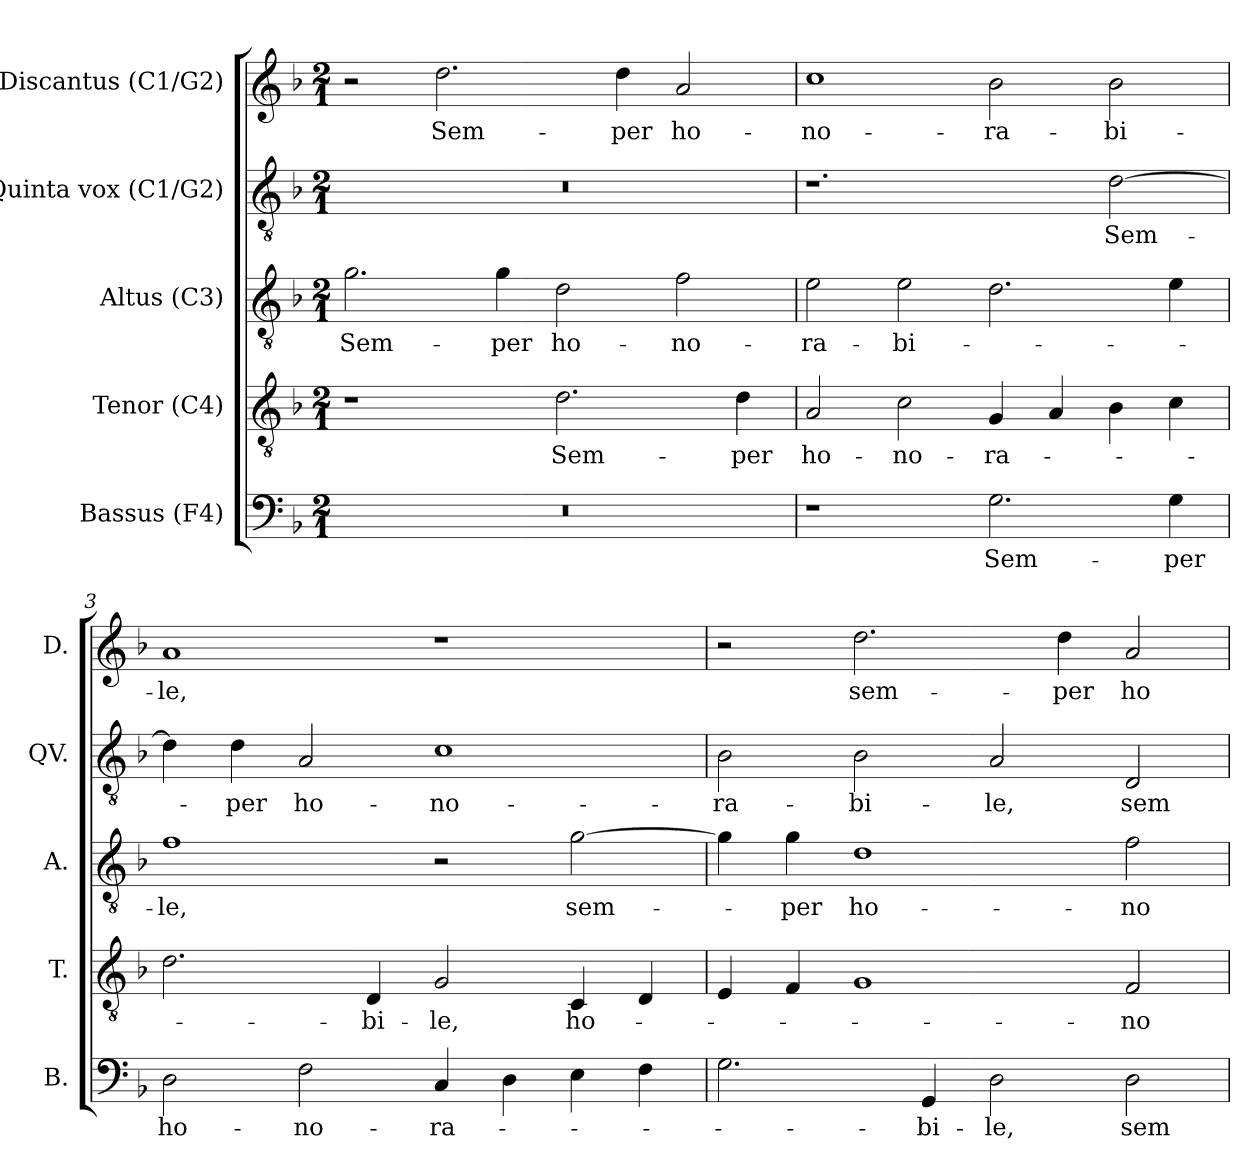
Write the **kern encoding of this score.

**kern	**text	**kern	**text	**kern	**text	**kern	**text	**kern	**text
*part5	*part5	*part4	*part4	*part3	*part3	*part2	*part2	*part1	*part1
*staff5	*staff5	*staff4	*staff4	*staff3	*staff3	*staff2	*staff2	*staff1	*staff1
*I"Bassus (F4)	*	*I"Tenor (C4)	*	*I"Altus (C3)	*	*I"Quinta vox (C1/G2)	*	*I"Discantus (C1/G2)	*
*I'B.	*	*I'T.	*	*I'A.	*	*I'QV.	*	*I'D.	*
!!LO:PB:g=z
*clefF4	*	*clefGv2	*	*clefGv2	*	*clefGv2	*	*clefG2	*
*	*	*ITrd7c12	*	*ITrd7c12	*	*	*	*	*
*k[b-]	*	*k[b-]	*	*k[b-]	*	*k[b-]	*	*k[b-]	*
*F:	*	*F:	*	*F:	*	*F:	*	*F:	*
*M2/1	*	*M2/1	*	*M2/1	*	*M2/1	*	*M2/1	*
=1	=1	=1	=1	=1	=1	=1	=1	=1	=1
!LO:N:vis=1	!	!	!	!	!	!	!	!	!
!	!	!	!	!	!LO:LY:b:color=#000000	!LO:N:vis=1	!	!	!
0r	.	1r	.	2.Gi\	Sem-	0r	.	2r	.
!	!	!	!	!	!	!	!	!	!LO:LY:b:color=#000000
.	.	.	.	.	.	.	.	2.ddi\	Sem-
!	!	!	!	!	!LO:LY:b:color=#000000	!	!	!	!
.	.	.	.	4Gi\	-per	.	.	.	.
!	!	!	!LO:LY:b:color=#000000	!	!	!	!	!	!
!	!	!	!	!	!LO:LY:b:color=#000000	!	!	!	!
.	.	2.Di\	Sem-	2Di\	ho-	.	.	.	.
!	!	!	!	!	!	!	!	!	!LO:LY:b:color=#000000
.	.	.	.	.	.	.	.	4ddi\	-per
!	!	!	!	!	!LO:LY:b:color=#000000	!	!	!	!
!	!	!	!	!	!	!	!	!	!LO:LY:b:color=#000000
.	.	.	.	2Fi\	-no-	.	.	2ai/	ho-
!	!	!	!LO:LY:b:color=#000000	!	!	!	!	!	!
.	.	4Di\	-per	.	.	.	.	.	.
=2	=2	=2	=2	=2	=2	=2	=2	=2	=2
!	!	!	!LO:LY:b:color=#000000	!	!	!	!	!	!
!	!	!	!	!	!LO:LY:b:color=#000000	!	!	!	!
!	!	!	!	!	!	!	!	!	!LO:LY:b:color=#000000
1r	.	2AAi/	ho-	2Ei\	-ra-	1.r	.	1cci	-no-
!	!	!	!LO:LY:b:color=#000000	!	!	!	!	!	!
!	!	!	!	!	!LO:LY:b:color=#000000	!	!	!	!
.	.	2Ci\	-no-	2Ei\	-bi-	.	.	.	.
!	!LO:LY:b:color=#000000	!	!	!	!	!	!	!	!
!	!	!	!LO:LY:b:color=#000000	!	!	!	!	!	!
!	!	!	!	!	!	!	!	!	!LO:LY:b:color=#000000
2.Gi\	Sem-	4GGi/	-ra-	2.Di\	.	.	.	2b-i\	-ra-
.	.	4AAi/	.	.	.	.	.	.	.
!	!	!	!	!	!	!	!LO:LY:b:color=#000000	!	!
!	!	!	!	!	!	!	!	!	!LO:LY:b:color=#000000
.	.	4BB-i\	.	.	.	[2di\	Sem-	2b-i\	-bi-
!	!LO:LY:b:color=#000000	!	!	!	!	!	!	!	!
4Gi\	-per	4Ci\	.	4Ei\	.	.	.	.	.
=3	=3	=3	=3	=3	=3	=3	=3	=3	=3
!	!LO:LY:b:color=#000000	!	!	!	!	!	!	!	!
!	!	!	!	!	!LO:LY:b:color=#000000	!	!	!	!
!	!	!	!	!	!	!	!	!	!LO:LY:b:color=#000000
2Di\	ho-	2.Di\	.	1Fi	-le,	4di\]	.	1ai	-le,
!	!	!	!	!	!	!	!LO:LY:b:color=#000000	!	!
.	.	.	.	.	.	4di\	-per	.	.
!	!LO:LY:b:color=#000000	!	!	!	!	!	!	!	!
!	!	!	!	!	!	!	!LO:LY:b:color=#000000	!	!
2Fi\	-no-	.	.	.	.	2Ai/	ho-	.	.
!	!	!	!LO:LY:b:color=#000000	!	!	!	!	!	!
.	.	4DDi/	-bi-	.	.	.	.	.	.
!	!LO:LY:b:color=#000000	!	!	!	!	!	!	!	!
!	!	!	!LO:LY:b:color=#000000	!	!	!	!	!	!
!	!	!	!	!	!	!	!LO:LY:b:color=#000000	!	!
4Ci/	-ra-	2GGi/	-le,	2r	.	1ci	-no-	1r	.
4Di\	.	.	.	.	.	.	.	.	.
!	!	!	!LO:LY:b:color=#000000	!	!	!	!	!	!
!	!	!	!	!	!LO:LY:b:color=#000000	!	!	!	!
4Ei\	.	4CCi/	ho-	[2Gi\	sem-	.	.	.	.
4Fi\	.	4DDi/	.	.	.	.	.	.	.
!!LO:LB:g=z
=4	=4	=4	=4	=4	=4	=4	=4	=4	=4
!	!	!	!	!	!	!	!LO:LY:b:color=#000000	!	!
2.Gi\	.	4EEi/	.	4Gi\]	.	2B-i\	-ra-	2r	.
!	!	!	!	!	!LO:LY:b:color=#000000	!	!	!	!
.	.	4FFi/	.	4Gi\	-per	.	.	.	.
!	!	!	!	!	!LO:LY:b:color=#000000	!	!	!	!
!	!	!	!	!	!	!	!LO:LY:b:color=#000000	!	!
!	!	!	!	!	!	!	!	!	!LO:LY:b:color=#000000
.	.	1GGi	.	1Di	ho-	2B-i\	-bi-	2.ddi\	sem-
!	!LO:LY:b:color=#000000	!	!	!	!	!	!	!	!
4GGi/	-bi-	.	.	.	.	.	.	.	.
!	!LO:LY:b:color=#000000	!	!	!	!	!	!	!	!
!	!	!	!	!	!	!	!LO:LY:b:color=#000000	!	!
2Di\	-le,	.	.	.	.	2Ai/	-le,	.	.
!	!	!	!	!	!	!	!	!	!LO:LY:b:color=#000000
.	.	.	.	.	.	.	.	4ddi\	-per
!	!LO:LY:b:color=#000000	!	!	!	!	!	!	!	!
!	!	!	!LO:LY:b:color=#000000	!	!	!	!	!	!
!	!	!	!	!	!LO:LY:b:color=#000000	!	!	!	!
!	!	!	!	!	!	!	!LO:LY:b:color=#000000	!	!
!	!	!	!	!	!	!	!	!	!LO:LY:b:color=#000000
2Di\	sem-	2FFi/	-no-	2Fi\	-no-	2Di/	sem-	2ai/	ho-
=	=	=	=	=	=	=	=	=	=
*-	*-	*-	*-	*-	*-	*-	*-	*-	*-
